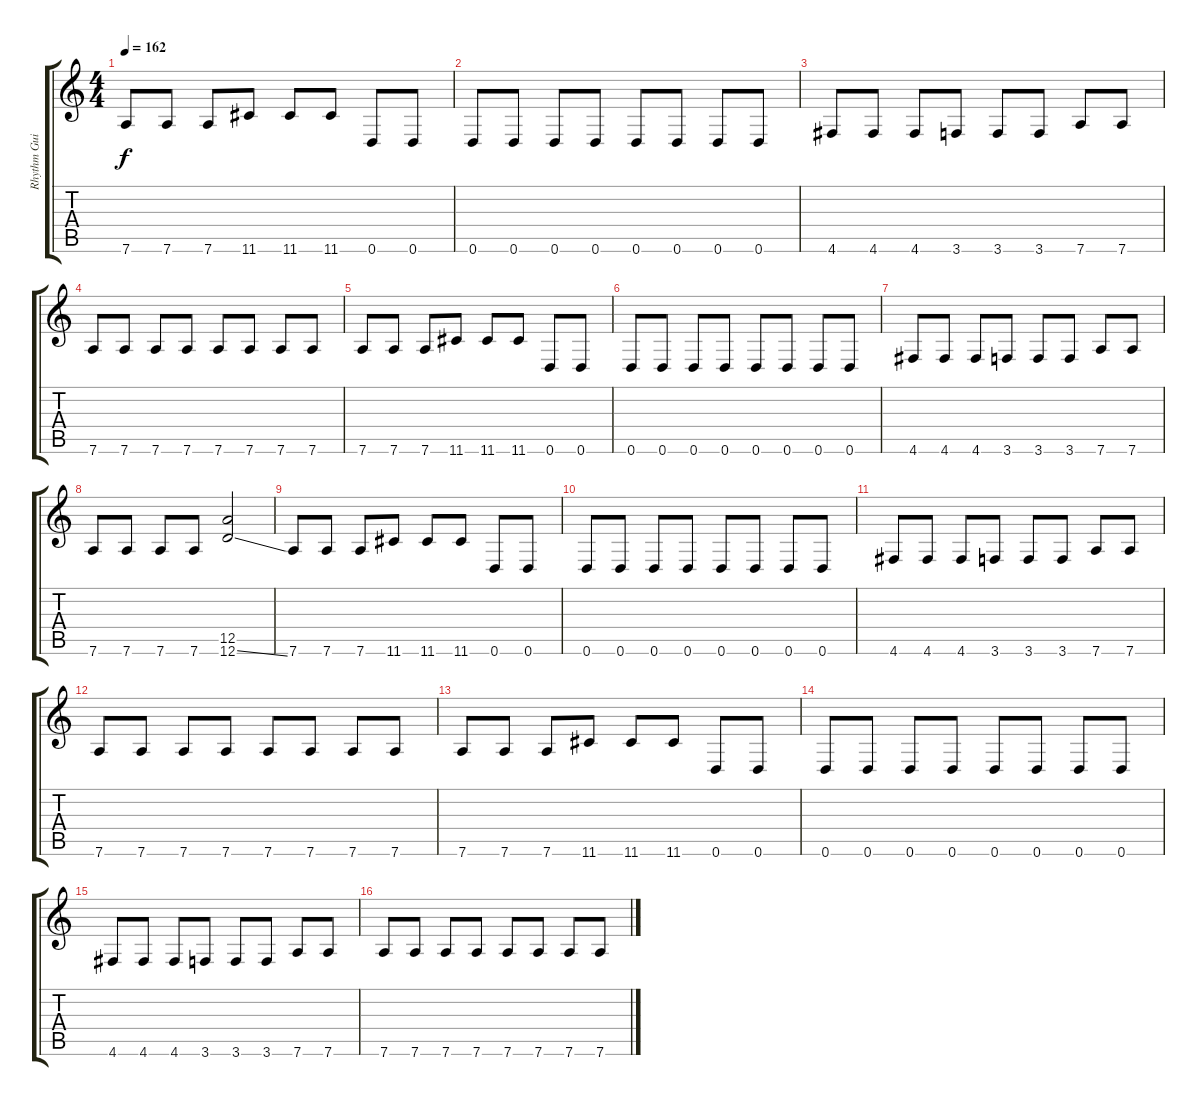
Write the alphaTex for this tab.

\track ("Rhythm Guitar 1" "Rhythm Gui") {instrument distortionguitar}
\staff {score tabs}
\tuning (E4 B3 G3 D3 A2 D2) {hide}
\ts (4 4)
\tempo 162
\clef g2
\ks c
7.6.8{dy f instrument distortionguitar} 7.6.8 7.6.8 11.6.8 11.6.8 11.6.8 0.6.8 0.6.8 |
0.6.8 0.6.8 0.6.8 0.6.8 0.6.8 0.6.8 0.6.8 0.6.8 |
4.6.8 4.6.8 4.6.8 3.6.8 3.6.8 3.6.8 7.6.8 7.6.8 |
7.6.8 7.6.8 7.6.8 7.6.8 7.6.8 7.6.8 7.6.8 7.6.8 |
7.6.8 7.6.8 7.6.8 11.6.8 11.6.8 11.6.8 0.6.8 0.6.8 |
0.6.8 0.6.8 0.6.8 0.6.8 0.6.8 0.6.8 0.6.8 0.6.8 |
4.6.8 4.6.8 4.6.8 3.6.8 3.6.8 3.6.8 7.6.8 7.6.8 |
7.6.8 7.6.8 7.6.8 7.6.8 (12.5 12.6{ss}).2 |
7.6.8 7.6.8 7.6.8 11.6.8 11.6.8 11.6.8 0.6.8 0.6.8 |
0.6.8 0.6.8 0.6.8 0.6.8 0.6.8 0.6.8 0.6.8 0.6.8 |
4.6.8 4.6.8 4.6.8 3.6.8 3.6.8 3.6.8 7.6.8 7.6.8 |
7.6.8 7.6.8 7.6.8 7.6.8 7.6.8 7.6.8 7.6.8 7.6.8 |
7.6.8 7.6.8 7.6.8 11.6.8 11.6.8 11.6.8 0.6.8 0.6.8 |
0.6.8 0.6.8 0.6.8 0.6.8 0.6.8 0.6.8 0.6.8 0.6.8 |
4.6.8 4.6.8 4.6.8 3.6.8 3.6.8 3.6.8 7.6.8 7.6.8 |
7.6.8 7.6.8 7.6.8 7.6.8 7.6.8 7.6.8 7.6.8 7.6.8
